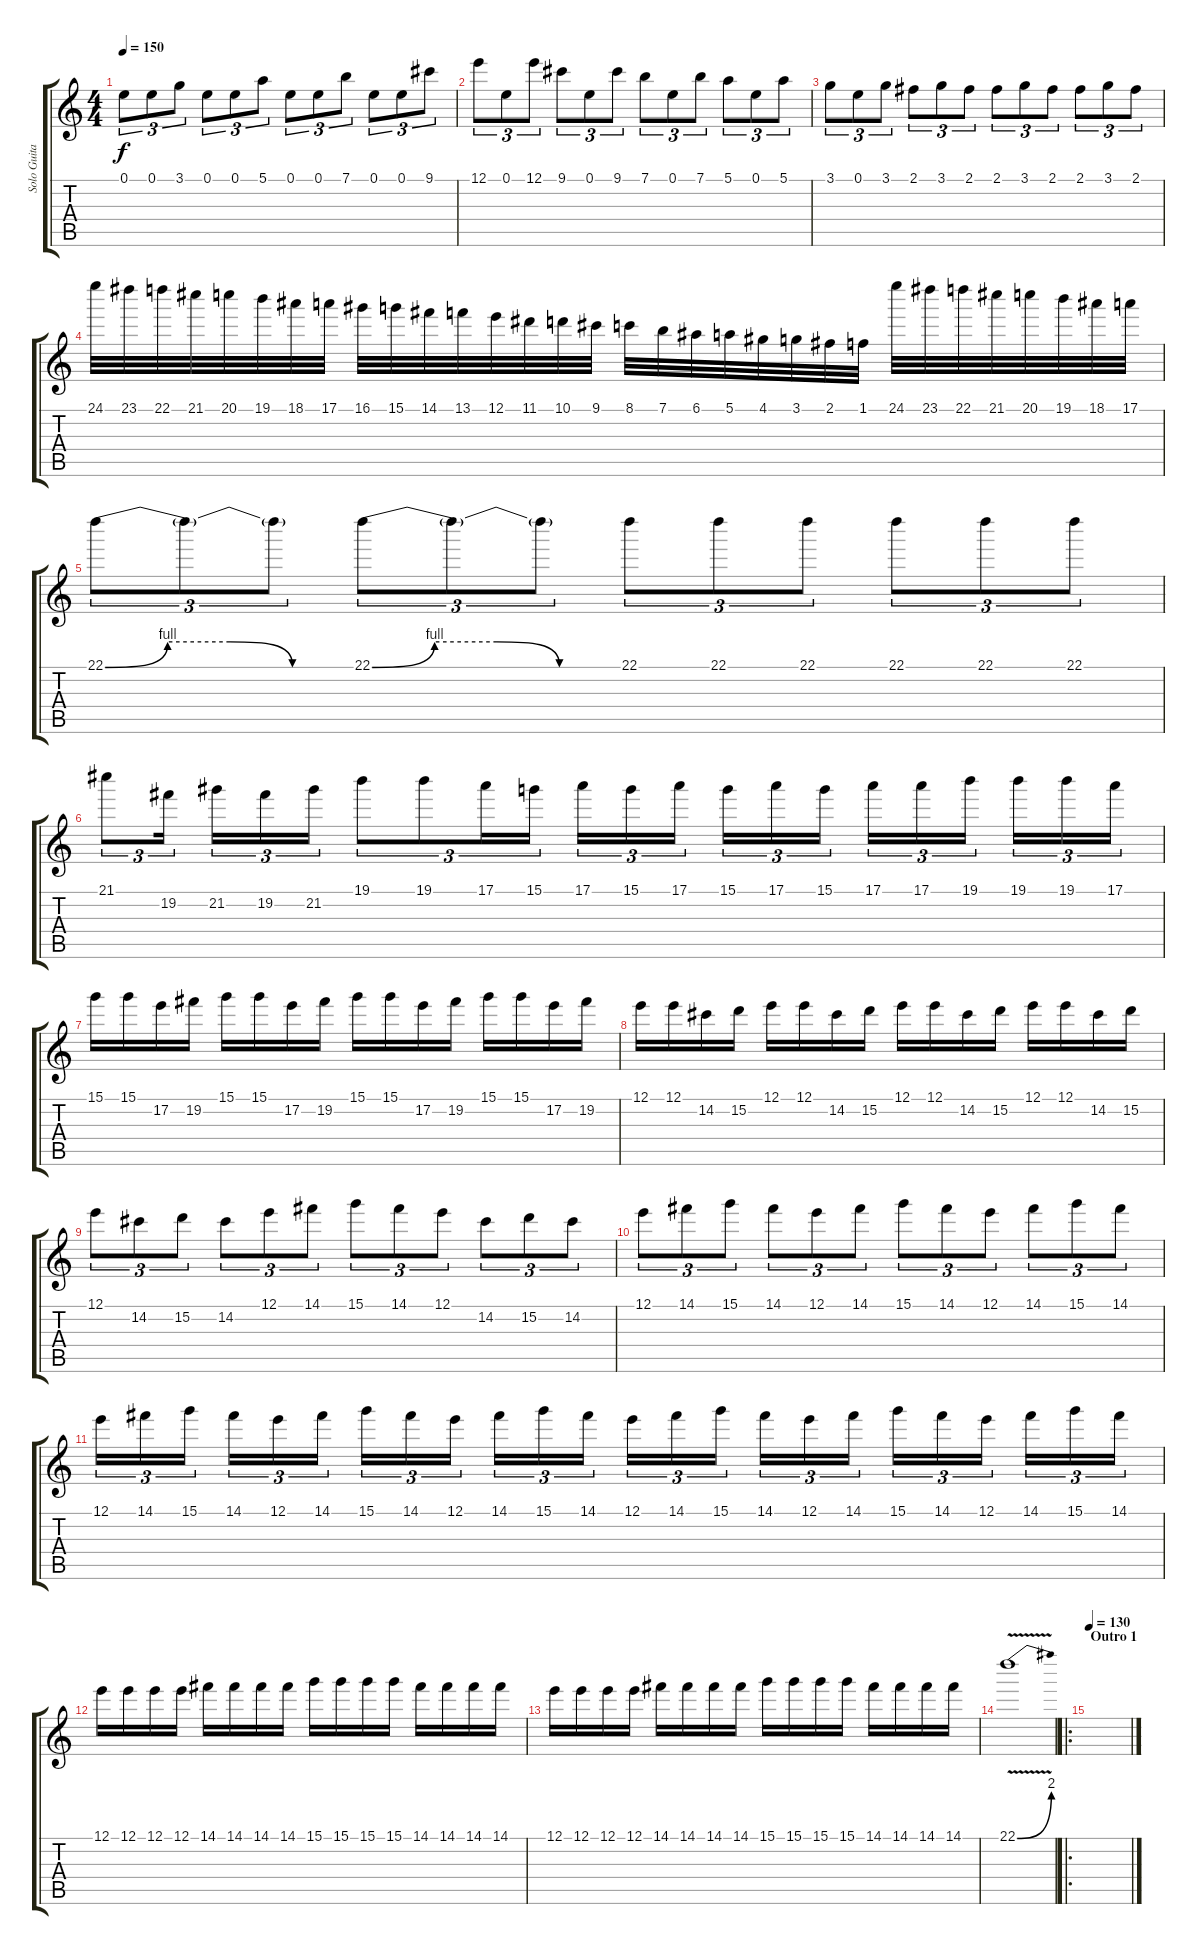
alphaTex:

\track ("Solo Guitar" "Solo Guita") {instrument distortionguitar}
\staff {score tabs}
\tuning (E4 B3 G3 D3 A2 E2) {hide}
\ts (4 4)
\tempo 150
\clef g2
\ks c
0.1.8{tu (3 2) dy f} 0.1.8{tu (3 2)} 3.1.8{tu (3 2)} 0.1.8{tu (3 2)} 0.1.8{tu (3 2)} 5.1.8{tu (3 2)} 0.1.8{tu (3 2)} 0.1.8{tu (3 2)} 7.1.8{tu (3 2)} 0.1.8{tu (3 2)} 0.1.8{tu (3 2)} 9.1.8{tu (3 2)} |
12.1.8{tu (3 2)} 0.1.8{tu (3 2)} 12.1.8{tu (3 2)} 9.1.8{tu (3 2)} 0.1.8{tu (3 2)} 9.1.8{tu (3 2)} 7.1.8{tu (3 2)} 0.1.8{tu (3 2)} 7.1.8{tu (3 2)} 5.1.8{tu (3 2)} 0.1.8{tu (3 2)} 5.1.8{tu (3 2)} |
3.1.8{tu (3 2)} 0.1.8{tu (3 2)} 3.1.8{tu (3 2)} 2.1.8{tu (3 2)} 3.1.8{tu (3 2)} 2.1.8{tu (3 2)} 2.1.8{tu (3 2)} 3.1.8{tu (3 2)} 2.1.8{tu (3 2)} 2.1.8{tu (3 2)} 3.1.8{tu (3 2)} 2.1.8{tu (3 2)} |
24.1.32 23.1.32 22.1.32 21.1.32 20.1.32 19.1.32 18.1.32 17.1.32 16.1.32 15.1.32 14.1.32 13.1.32 12.1.32 11.1.32 10.1.32 9.1.32 8.1.32 7.1.32 6.1.32 5.1.32 4.1.32 3.1.32 2.1.32 1.1.32 24.1.32 23.1.32 22.1.32 21.1.32 20.1.32 19.1.32 18.1.32 17.1.32 |
22.1{be (custom 0 0 15 4 30 4 45 0 60 0)}.8{tu (3 2)} 22.1{t}.8{tu (3 2)} 22.1{t}.8{tu (3 2)} 22.1{be (custom 0 0 15 4 30 4 45 0 60 0)}.8{tu (3 2)} 22.1{t}.8{tu (3 2)} 22.1{t}.8{tu (3 2)} 22.1.8{tu (3 2)} 22.1.8{tu (3 2)} 22.1.8{tu (3 2)} 22.1.8{tu (3 2)} 22.1.8{tu (3 2)} 22.1.8{tu (3 2)} |
21.1.8{tu (3 2)} 19.2.16{tu (3 2)} 21.2.16{tu (3 2)} 19.2.16{tu (3 2)} 21.2.16{tu (3 2)} 19.1.8{tu (3 2)} 19.1.8{tu (3 2)} 17.1.16{tu (3 2)} 15.1.16{tu (3 2)} 17.1.16{tu (3 2)} 15.1.16{tu (3 2)} 17.1.16{tu (3 2)} 15.1.16{tu (3 2)} 17.1.16{tu (3 2)} 15.1.16{tu (3 2)} 17.1.16{tu (3 2)} 17.1.16{tu (3 2)} 19.1.16{tu (3 2)} 19.1.16{tu (3 2)} 19.1.16{tu (3 2)} 17.1.16{tu (3 2)} |
15.1.16 15.1.16 17.2.16 19.2.16 15.1.16 15.1.16 17.2.16 19.2.16 15.1.16 15.1.16 17.2.16 19.2.16 15.1.16 15.1.16 17.2.16 19.2.16 |
12.1.16 12.1.16 14.2.16 15.2.16 12.1.16 12.1.16 14.2.16 15.2.16 12.1.16 12.1.16 14.2.16 15.2.16 12.1.16 12.1.16 14.2.16 15.2.16 |
12.1.8{tu (3 2)} 14.2.8{tu (3 2)} 15.2.8{tu (3 2)} 14.2.8{tu (3 2)} 12.1.8{tu (3 2)} 14.1.8{tu (3 2)} 15.1.8{tu (3 2)} 14.1.8{tu (3 2)} 12.1.8{tu (3 2)} 14.2.8{tu (3 2)} 15.2.8{tu (3 2)} 14.2.8{tu (3 2)} |
12.1.8{tu (3 2)} 14.1.8{tu (3 2)} 15.1.8{tu (3 2)} 14.1.8{tu (3 2)} 12.1.8{tu (3 2)} 14.1.8{tu (3 2)} 15.1.8{tu (3 2)} 14.1.8{tu (3 2)} 12.1.8{tu (3 2)} 14.1.8{tu (3 2)} 15.1.8{tu (3 2)} 14.1.8{tu (3 2)} |
12.1.16{tu (3 2)} 14.1.16{tu (3 2)} 15.1.16{tu (3 2)} 14.1.16{tu (3 2)} 12.1.16{tu (3 2)} 14.1.16{tu (3 2)} 15.1.16{tu (3 2)} 14.1.16{tu (3 2)} 12.1.16{tu (3 2)} 14.1.16{tu (3 2)} 15.1.16{tu (3 2)} 14.1.16{tu (3 2)} 12.1.16{tu (3 2)} 14.1.16{tu (3 2)} 15.1.16{tu (3 2)} 14.1.16{tu (3 2)} 12.1.16{tu (3 2)} 14.1.16{tu (3 2)} 15.1.16{tu (3 2)} 14.1.16{tu (3 2)} 12.1.16{tu (3 2)} 14.1.16{tu (3 2)} 15.1.16{tu (3 2)} 14.1.16{tu (3 2)} |
12.1.16 12.1.16 12.1.16 12.1.16 14.1.16 14.1.16 14.1.16 14.1.16 15.1.16 15.1.16 15.1.16 15.1.16 14.1.16 14.1.16 14.1.16 14.1.16 |
12.1.16 12.1.16 12.1.16 12.1.16 14.1.16 14.1.16 14.1.16 14.1.16 15.1.16 15.1.16 15.1.16 15.1.16 14.1.16 14.1.16 14.1.16 14.1.16 |
22.1{be (bend 0 0 60 8) v}.1 |
\ro
\section ("" "Outro 1")
\tempo 130
